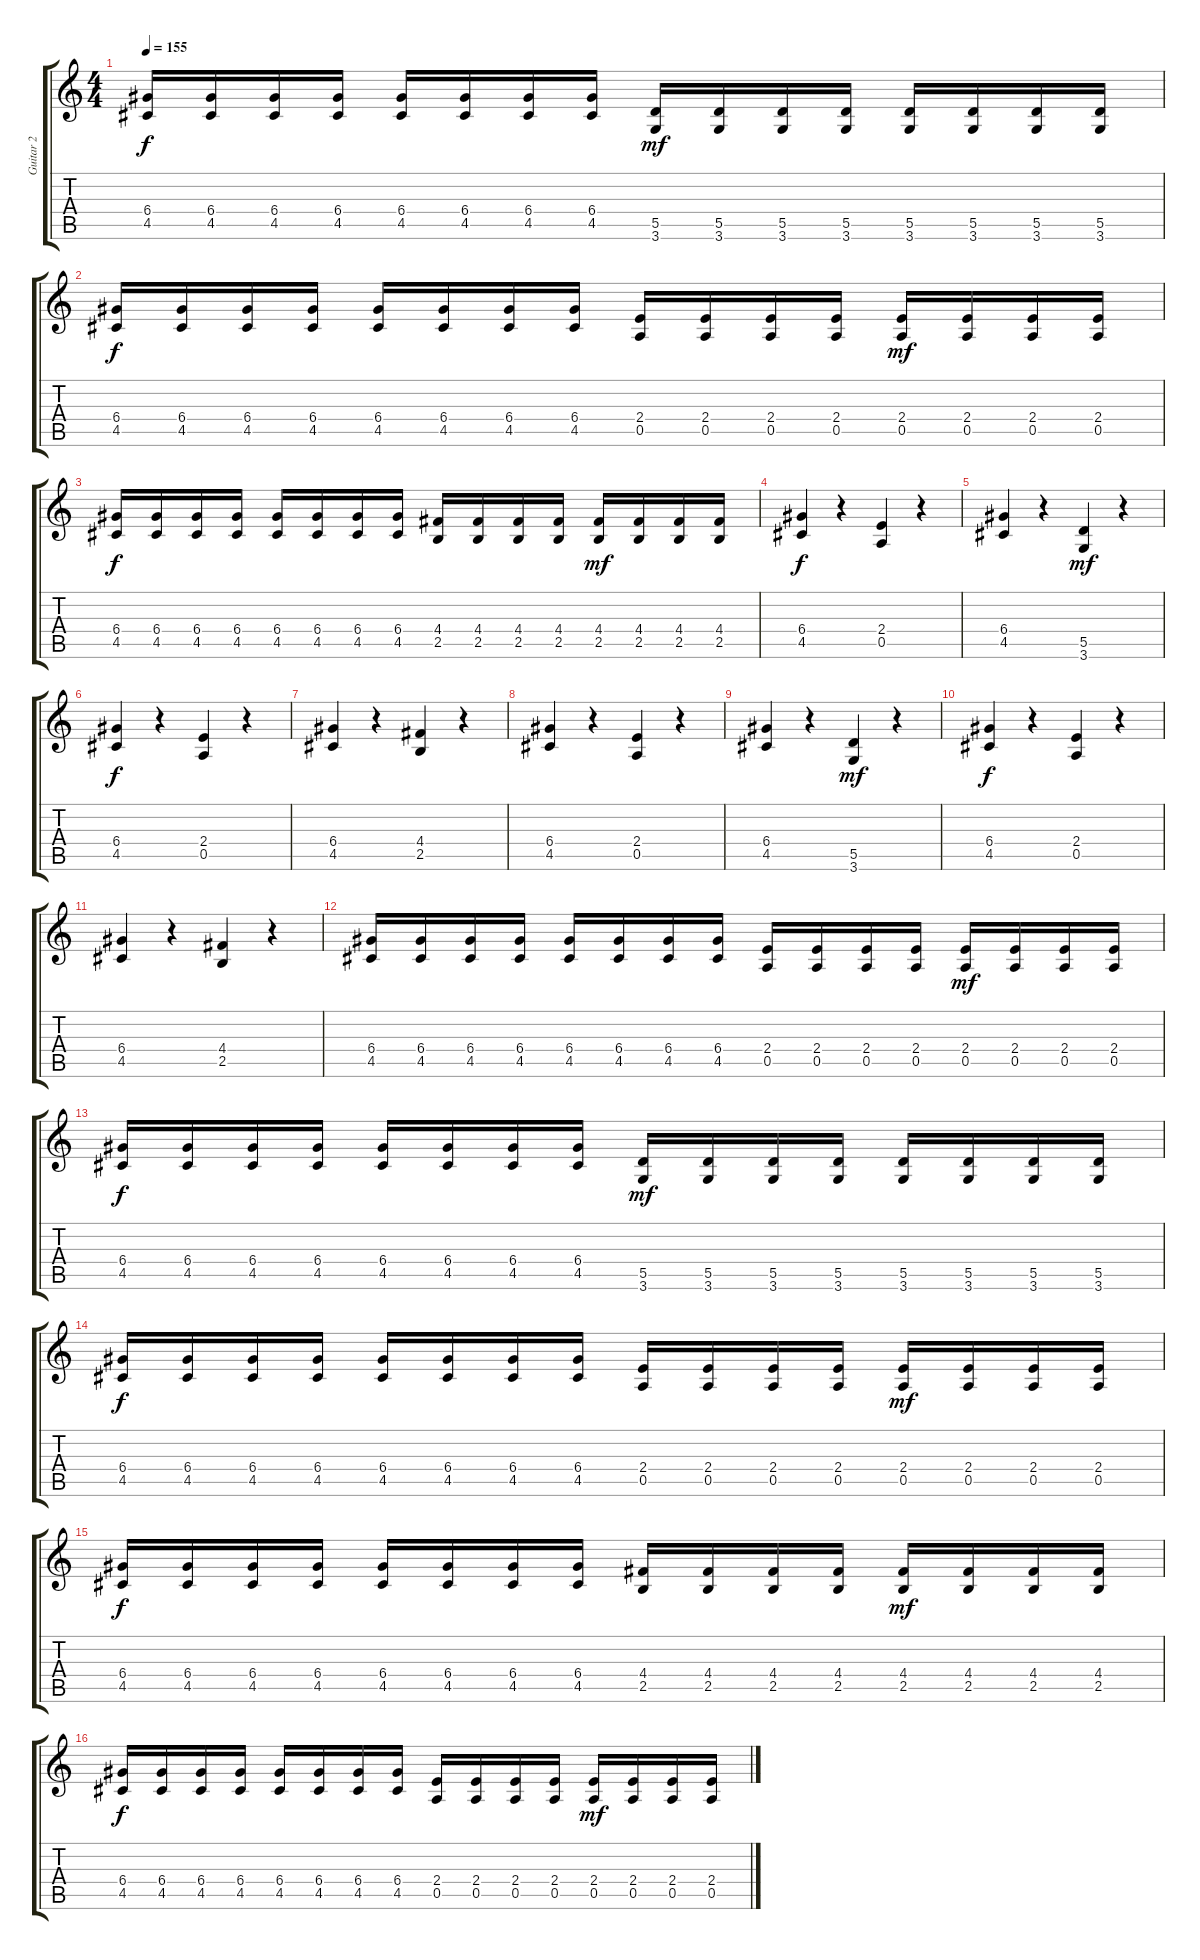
\track ("Guitar 2" "Guitar 2") {instrument distortionguitar}
\staff {score tabs}
\tuning (E4 B3 G3 D3 A2 E2) {hide}
\ts (4 4)
\tempo 155
\clef g2
\ks c
(6.4 4.5).16{dy f} (6.4 4.5).16 (6.4 4.5).16 (6.4 4.5).16 (6.4 4.5).16 (6.4 4.5).16 (6.4 4.5).16 (6.4 4.5).16 (5.5 3.6).16{dy mf} (5.5 3.6).16 (5.5 3.6).16 (5.5 3.6).16 (5.5 3.6).16 (5.5 3.6).16 (5.5 3.6).16 (5.5 3.6).16 |
(6.4 4.5).16{dy f} (6.4 4.5).16 (6.4 4.5).16 (6.4 4.5).16 (6.4 4.5).16 (6.4 4.5).16 (6.4 4.5).16 (6.4 4.5).16 (2.4 0.5).16 (2.4 0.5).16 (2.4 0.5).16 (2.4 0.5).16 (2.4 0.5).16{dy mf} (2.4 0.5).16 (2.4 0.5).16 (2.4 0.5).16 |
(6.4 4.5).16{dy f} (6.4 4.5).16 (6.4 4.5).16 (6.4 4.5).16 (6.4 4.5).16 (6.4 4.5).16 (6.4 4.5).16 (6.4 4.5).16 (4.4 2.5).16 (4.4 2.5).16 (4.4 2.5).16 (4.4 2.5).16 (4.4 2.5).16{dy mf} (4.4 2.5).16 (4.4 2.5).16 (4.4 2.5).16 |
(6.4 4.5).4{dy f} r.4 (2.4 0.5).4 r.4 |
(6.4 4.5).4 r.4 (5.5 3.6).4{dy mf} r.4 |
(6.4 4.5).4{dy f} r.4 (2.4 0.5).4 r.4 |
(6.4 4.5).4 r.4 (4.4 2.5).4 r.4 |
(6.4 4.5).4 r.4 (2.4 0.5).4 r.4 |
(6.4 4.5).4 r.4 (5.5 3.6).4{dy mf} r.4 |
(6.4 4.5).4{dy f} r.4 (2.4 0.5).4 r.4 |
(6.4 4.5).4 r.4 (4.4 2.5).4 r.4 |
(6.4 4.5).16 (6.4 4.5).16 (6.4 4.5).16 (6.4 4.5).16 (6.4 4.5).16 (6.4 4.5).16 (6.4 4.5).16 (6.4 4.5).16 (2.4 0.5).16 (2.4 0.5).16 (2.4 0.5).16 (2.4 0.5).16 (2.4 0.5).16{dy mf} (2.4 0.5).16 (2.4 0.5).16 (2.4 0.5).16 |
(6.4 4.5).16{dy f} (6.4 4.5).16 (6.4 4.5).16 (6.4 4.5).16 (6.4 4.5).16 (6.4 4.5).16 (6.4 4.5).16 (6.4 4.5).16 (5.5 3.6).16{dy mf} (5.5 3.6).16 (5.5 3.6).16 (5.5 3.6).16 (5.5 3.6).16 (5.5 3.6).16 (5.5 3.6).16 (5.5 3.6).16 |
(6.4 4.5).16{dy f} (6.4 4.5).16 (6.4 4.5).16 (6.4 4.5).16 (6.4 4.5).16 (6.4 4.5).16 (6.4 4.5).16 (6.4 4.5).16 (2.4 0.5).16 (2.4 0.5).16 (2.4 0.5).16 (2.4 0.5).16 (2.4 0.5).16{dy mf} (2.4 0.5).16 (2.4 0.5).16 (2.4 0.5).16 |
(6.4 4.5).16{dy f} (6.4 4.5).16 (6.4 4.5).16 (6.4 4.5).16 (6.4 4.5).16 (6.4 4.5).16 (6.4 4.5).16 (6.4 4.5).16 (4.4 2.5).16 (4.4 2.5).16 (4.4 2.5).16 (4.4 2.5).16 (4.4 2.5).16{dy mf} (4.4 2.5).16 (4.4 2.5).16 (4.4 2.5).16 |
(6.4 4.5).16{dy f} (6.4 4.5).16 (6.4 4.5).16 (6.4 4.5).16 (6.4 4.5).16 (6.4 4.5).16 (6.4 4.5).16 (6.4 4.5).16 (2.4 0.5).16 (2.4 0.5).16 (2.4 0.5).16 (2.4 0.5).16 (2.4 0.5).16{dy mf} (2.4 0.5).16 (2.4 0.5).16 (2.4 0.5).16
